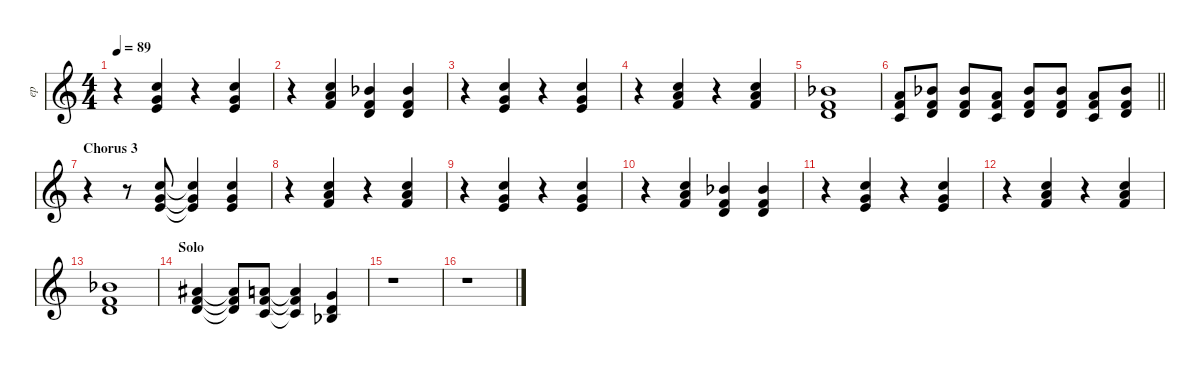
\defaultSystemsLayout 4
\hideDynamics
\bracketExtendMode groupsimilarinstruments
\otherSystemsTrackNameOrientation horizontal
\track ("Electric Piano" "ep") {instrument rockorgan}
\staff {score}
\tuning (E4 B3 G3 D3 A2 E2)
\ts (4 4)
\tempo 89
\clef g2
\ks c
r.4{dy f} (0.1 8.2 17.3).4{beam Up} r.4 (0.1 8.2 17.3).4{beam Up} |
r.4 (1.1 10.2 17.3).4{beam Up} (7.3 6.2 6.1{acc b}).4{beam Up} (7.3 6.2 6.1{acc b}).4{beam Up} |
r.4 (0.1 8.2 17.3).4{beam Up} r.4 (0.1 8.2 17.3).4{beam Up} |
r.4 (1.1 10.2 17.3).4{beam Up} r.4 (1.1 10.2 17.3).4{beam Up} |
(7.3 6.2 6.1{acc b}).1 |
\barLineRight lightlight
(1.2 1.1 14.3).8{beam Up} (7.3 6.2 6.1{acc b}).8{beam Up} (7.3 6.2 6.1{acc b}).8{beam Up} (5.3 6.2 5.1).8{beam Up} (3.2 1.1 15.3{acc b}).8{beam Up} (3.2 1.1 15.3{acc b}).8{beam Up} (5.3 1.1 10.2).8{beam Up} (3.2 1.1 15.3{acc b}).8{beam Up} |
\section ("" "Chorus 3")
r.4 r.8 (0.1 8.2 17.3).8{beam Up} (0.1{t} 8.2{t} 17.3{t}).4{beam Up} (0.1 8.2 17.3).4{beam Up} |
r.4 (1.1 10.2 17.3).4{beam Up} r.4 (1.1 10.2 17.3).4{beam Up} |
r.4 (0.1 8.2 17.3).4{beam Up} r.4 (0.1 8.2 17.3).4{beam Up} |
r.4 (1.1 10.2 17.3).4{beam Up} (7.3 6.2 6.1{acc b}).4{beam Up} (7.3 6.2 6.1{acc b}).4{beam Up} |
r.4 (0.1 8.2 17.3).4{beam Up} r.4 (0.1 8.2 17.3).4{beam Up} |
r.4 (1.1 10.2 17.3).4{beam Up} r.4 (1.1 10.2 17.3).4{beam Up} |
(7.3 6.2 6.1{acc b}).1 |
\section ("" "Solo")
(7.3 6.2 6.1{acc #}).4{beam Up} (7.3{t} 6.2{t} 6.1{t acc #}).8{beam Up} (5.3 6.2 5.1).8{beam Up} (5.3{t} 6.2{t} 5.1{t}).4{beam Up} (3.3{acc b} 3.2 3.1).4{beam Up} |
r.1 |
r.1
